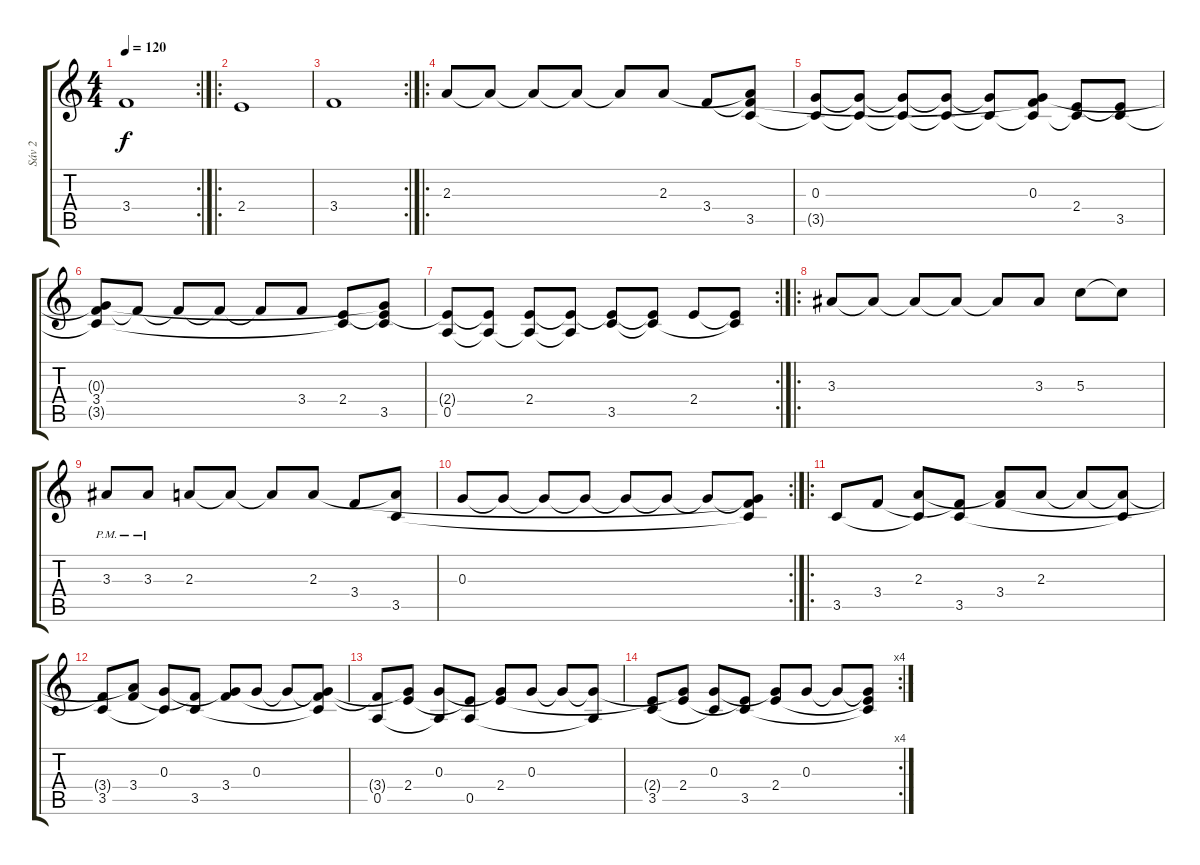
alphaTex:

\track ("Sáv 2" "Sáv 2") {instrument acousticguitarsteel}
\staff {score tabs}
\tuning (E4 B3 G3 D3 A2 E2) {hide}
\rc 2
\ts (4 4)
\tempo 120
\clef g2
\ks c
3.4.1{dy f instrument acousticguitarsteel} |
\ro
2.4.1 |
\rc 2
3.4.1 |
\ro
2.3.8 2.3{t}.8 2.3{t}.8 2.3{t}.8 2.3{t}.8 2.3.8 3.4.8 (2.3{t} 3.4{t} 3.5).8 |
(0.3 3.5{t}).8 (0.3{t} 3.5{t}).8 (0.3{t} 3.5{t}).8 (0.3{t} 3.5{t}).8 (0.3{t} 3.5{t}).8 (0.3 3.4{t} 3.5{t}).8 (2.4 3.5{t}).8 (2.4{t} 3.5).8 |
(0.3{t} 3.4 3.5{t}).8 3.4{t}.8 3.4{t}.8 3.4{t}.8 3.4{t}.8 3.4.8 (2.4 3.5{t}).8 (0.3{t} 2.4{t} 3.5).8 |
\rc 2
(2.4{t} 0.5).8 (2.4{t} 0.5{t}).8 (2.4 0.5{t}).8 (2.4{t} 0.5{t}).8 (2.4{t} 3.5).8 (2.4{t} 3.5{t}).8 2.4.8 (2.4{t} 3.5{t}).8 |
\ro
3.3.8 3.3{t}.8 3.3{t}.8 3.3{t}.8 3.3{t}.8 3.3.8 5.3.8 5.3{t}.8 |
3.3{pm}.8 3.3{pm}.8 2.3.8 2.3{t}.8 2.3{t}.8 2.3.8 3.4.8 (2.3{t} 3.5).8 |
\rc 2
0.3.8 0.3{t}.8 0.3{t}.8 0.3{t}.8 0.3{t}.8 0.3{t}.8 0.3{t}.8 (0.3{t} 3.4{t} 3.5{t}).8 |
\ro
3.5.8 3.4.8 (2.3 3.5{t}).8 (3.4{t} 3.5).8 (2.3{t} 3.4).8 2.3.8 2.3{t}.8 (2.3{t} 3.5{t}).8 |
(3.4{t} 3.5).8 (2.3{t} 3.4).8 (0.3 3.5{t}).8 (3.4{t} 3.5).8 (0.3{t} 3.4).8 0.3.8 0.3{t}.8 (0.3{t} 3.4{t} 3.5{t}).8 |
(3.4{t} 0.5).8 (0.3{t} 2.4).8 (0.3 0.5{t}).8 (2.4{t} 0.5).8 (0.3{t} 2.4).8 0.3.8 0.3{t}.8 (0.3{t} 0.5{t}).8 |
\rc 4
(2.4{t} 3.5).8 (0.3{t} 2.4).8 (0.3 3.5{t}).8 (2.4{t} 3.5).8 (0.3{t} 2.4).8 0.3.8 0.3{t}.8 (0.3{t} 2.4{t} 3.5{t}).8
